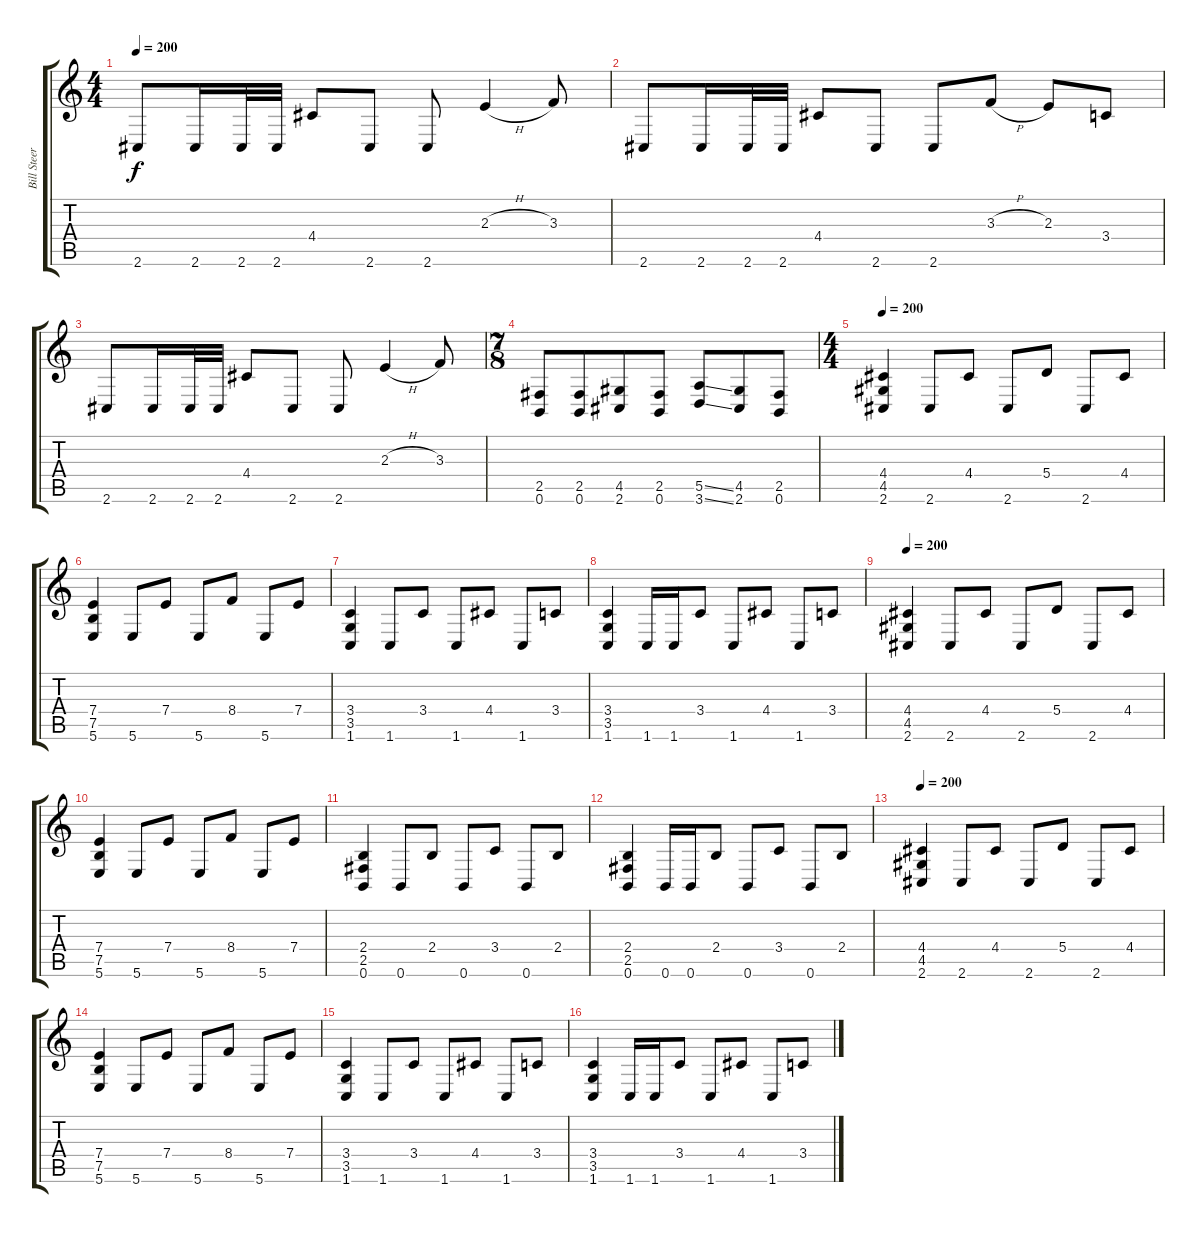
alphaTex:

\track ("Bill Steer" "Bill Steer") {instrument distortionguitar}
\staff {score tabs}
\tuning (B3 Gb3 D3 A2 E2 B1) {hide}
\ts (4 4)
\tempo 200
\clef g2
\ks c
2.6.8{dy f} 2.6.16 2.6.32 2.6.32 4.4.8 2.6.8 2.6.8 2.3{h}.4 3.3.8 |
2.6.8 2.6.16 2.6.32 2.6.32 4.4.8 2.6.8 2.6.8 3.3{h}.8 2.3.8 3.4.8 |
2.6.8 2.6.16 2.6.32 2.6.32 4.4.8 2.6.8 2.6.8 2.3{h}.4 3.3.8 |
\ts (7 8)
(2.5 0.6).8 (2.5 0.6).8 (4.5 2.6).8 (2.5 0.6).8 (5.5{ss} 3.6{ss}).8 (4.5 2.6).8 (2.5 0.6).8 |
\ts (4 4)
\tempo 200
(4.4 4.5 2.6).4 2.6.8 4.4.8 2.6.8 5.4.8 2.6.8 4.4.8 |
(7.4 7.5 5.6).4 5.6.8 7.4.8 5.6.8 8.4.8 5.6.8 7.4.8 |
(3.4 3.5 1.6).4 1.6.8 3.4.8 1.6.8 4.4.8 1.6.8 3.4.8 |
(3.4 3.5 1.6).4 1.6.16 1.6.16 3.4.8 1.6.8 4.4.8 1.6.8 3.4.8 |
\tempo 200
(4.4 4.5 2.6).4 2.6.8 4.4.8 2.6.8 5.4.8 2.6.8 4.4.8 |
(7.4 7.5 5.6).4 5.6.8 7.4.8 5.6.8 8.4.8 5.6.8 7.4.8 |
(2.4 2.5 0.6).4 0.6.8 2.4.8 0.6.8 3.4.8 0.6.8 2.4.8 |
(2.4 2.5 0.6).4 0.6.16 0.6.16 2.4.8 0.6.8 3.4.8 0.6.8 2.4.8 |
\tempo 200
(4.4 4.5 2.6).4 2.6.8 4.4.8 2.6.8 5.4.8 2.6.8 4.4.8 |
(7.4 7.5 5.6).4 5.6.8 7.4.8 5.6.8 8.4.8 5.6.8 7.4.8 |
(3.4 3.5 1.6).4 1.6.8 3.4.8 1.6.8 4.4.8 1.6.8 3.4.8 |
(3.4 3.5 1.6).4 1.6.16 1.6.16 3.4.8 1.6.8 4.4.8 1.6.8 3.4.8
